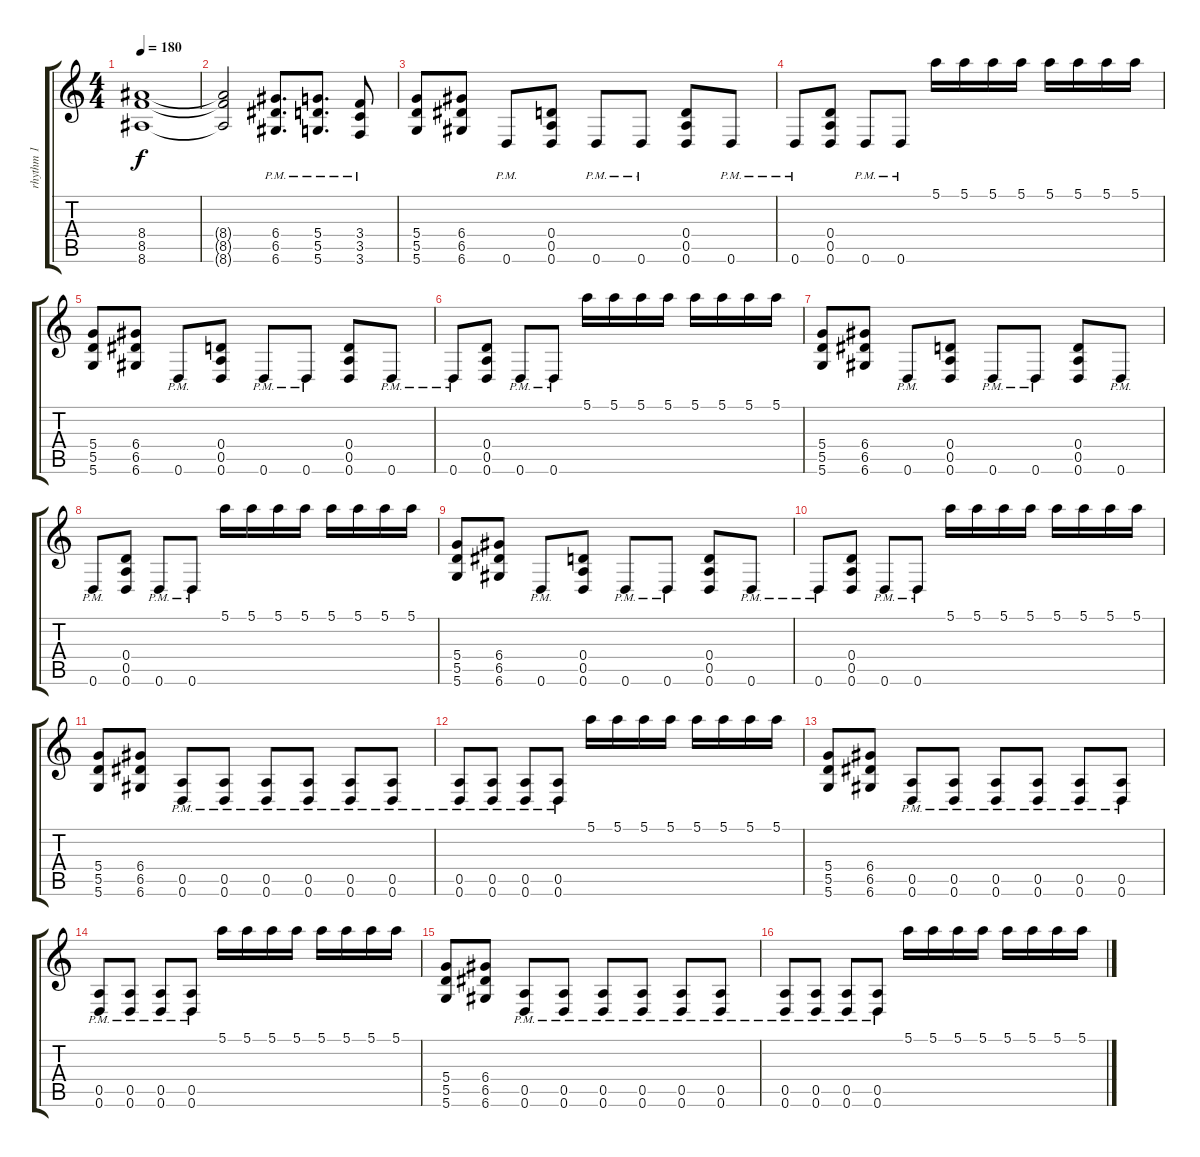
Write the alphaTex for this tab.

\track ("rhythm 1" "rhythm 1") {instrument distortionguitar}
\staff {score tabs}
\tuning (E4 B3 G3 D3 A2 D2) {hide}
\ts (4 4)
\tempo 180
\clef g2
\ks c
(8.4 8.5 8.6).1{dy f} |
(8.4{t} 8.5{t} 8.6{t}).2 (6.4{pm} 6.5{pm} 6.6{pm}).8{d} (5.4{pm} 5.5{pm} 5.6{pm}).8{d} (3.4{pm} 3.5{pm} 3.6{pm}).8 |
(5.4 5.5 5.6).8 (6.4 6.5 6.6).8 0.6{pm}.8 (0.4 0.5 0.6).8 0.6{pm}.8 0.6{pm}.8 (0.4 0.5 0.6).8 0.6{pm}.8 |
0.6{pm}.8 (0.4 0.5 0.6).8 0.6{pm}.8 0.6{pm}.8 5.1.16 5.1.16 5.1.16 5.1.16 5.1.16 5.1.16 5.1.16 5.1.16 |
(5.4 5.5 5.6).8 (6.4 6.5 6.6).8 0.6{pm}.8 (0.4 0.5 0.6).8 0.6{pm}.8 0.6{pm}.8 (0.4 0.5 0.6).8 0.6{pm}.8 |
0.6{pm}.8 (0.4 0.5 0.6).8 0.6{pm}.8 0.6{pm}.8 5.1.16 5.1.16 5.1.16 5.1.16 5.1.16 5.1.16 5.1.16 5.1.16 |
(5.4 5.5 5.6).8 (6.4 6.5 6.6).8 0.6{pm}.8 (0.4 0.5 0.6).8 0.6{pm}.8 0.6{pm}.8 (0.4 0.5 0.6).8 0.6{pm}.8 |
0.6{pm}.8 (0.4 0.5 0.6).8 0.6{pm}.8 0.6{pm}.8 5.1.16 5.1.16 5.1.16 5.1.16 5.1.16 5.1.16 5.1.16 5.1.16 |
(5.4 5.5 5.6).8 (6.4 6.5 6.6).8 0.6{pm}.8 (0.4 0.5 0.6).8 0.6{pm}.8 0.6{pm}.8 (0.4 0.5 0.6).8 0.6{pm}.8 |
0.6{pm}.8 (0.4 0.5 0.6).8 0.6{pm}.8 0.6{pm}.8 5.1.16 5.1.16 5.1.16 5.1.16 5.1.16 5.1.16 5.1.16 5.1.16 |
(5.4 5.5 5.6).8 (6.4 6.5 6.6).8 (0.5{pm} 0.6{pm}).8 (0.5{pm} 0.6{pm}).8 (0.5{pm} 0.6{pm}).8 (0.5{pm} 0.6{pm}).8 (0.5{pm} 0.6{pm}).8 (0.5{pm} 0.6{pm}).8 |
(0.5{pm} 0.6{pm}).8 (0.5{pm} 0.6{pm}).8 (0.5{pm} 0.6{pm}).8 (0.5{pm} 0.6{pm}).8 5.1.16 5.1.16 5.1.16 5.1.16 5.1.16 5.1.16 5.1.16 5.1.16 |
(5.4 5.5 5.6).8 (6.4 6.5 6.6).8 (0.5{pm} 0.6{pm}).8 (0.5{pm} 0.6{pm}).8 (0.5{pm} 0.6{pm}).8 (0.5{pm} 0.6{pm}).8 (0.5{pm} 0.6{pm}).8 (0.5{pm} 0.6{pm}).8 |
(0.5{pm} 0.6{pm}).8 (0.5{pm} 0.6{pm}).8 (0.5{pm} 0.6{pm}).8 (0.5{pm} 0.6{pm}).8 5.1.16 5.1.16 5.1.16 5.1.16 5.1.16 5.1.16 5.1.16 5.1.16 |
(5.4 5.5 5.6).8 (6.4 6.5 6.6).8 (0.5{pm} 0.6{pm}).8 (0.5{pm} 0.6{pm}).8 (0.5{pm} 0.6{pm}).8 (0.5{pm} 0.6{pm}).8 (0.5{pm} 0.6{pm}).8 (0.5{pm} 0.6{pm}).8 |
(0.5{pm} 0.6{pm}).8 (0.5{pm} 0.6{pm}).8 (0.5{pm} 0.6{pm}).8 (0.5{pm} 0.6{pm}).8 5.1.16 5.1.16 5.1.16 5.1.16 5.1.16 5.1.16 5.1.16 5.1.16
